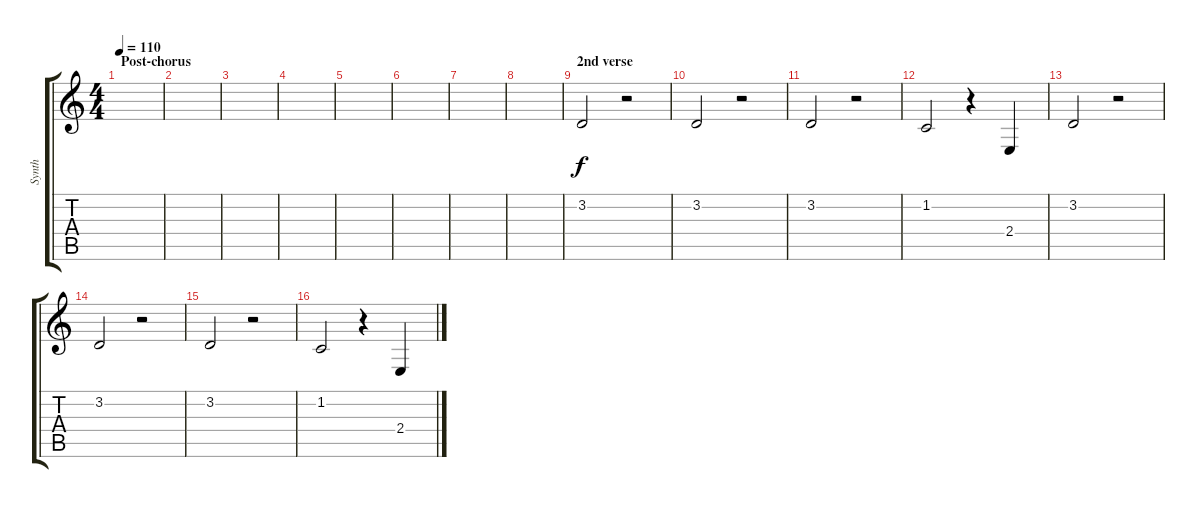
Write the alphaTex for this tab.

\track ("Synth" "Synth") {instrument pad7halo}
\staff {score tabs}
\tuning (E4 B3 G3 D3 A2 E2) {hide}
\ts (4 4)
\section ("" "Post-chorus")
\tempo 110
\clef g2
\ks c
|
|
|
|
|
|
|
|
\section ("" "2nd verse")
3.2.2 r.2 |
3.2.2 r.2 |
3.2.2 r.2 |
1.2.2 r.4 2.4.4 |
3.2.2 r.2 |
3.2.2 r.2 |
3.2.2 r.2 |
1.2.2 r.4 2.4.4
